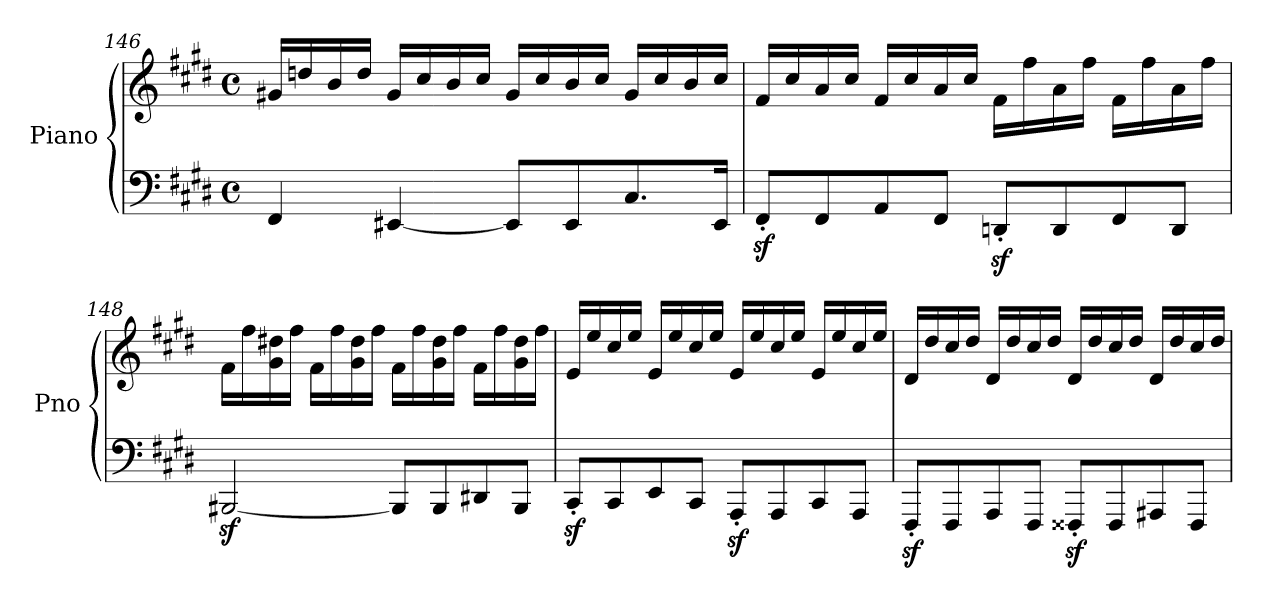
**kern	**kern
*part1	*part1
*staff2	*staff1
*I"Piano	*
*I'Pno	*
*clefF4	*clefG2
*k[f#c#g#d#]	*k[f#c#g#d#]
*M4/4	*M4/4
*met(c)	*met(c)
=146	=146
4FF#/	16g#X/LL
.	16ddn/
.	16b/
.	16dd/JJ
[4EE#X/	16g#/LL
.	16cc#/
.	16b/
.	16cc#/JJ
8EE#/L]	16g#/LL
.	16cc#/
8EE#/	16b/
.	16cc#/JJ
8.C#/	16g#/LL
.	16cc#/
.	16b/
16EE#/Jk	16cc#/JJ
=147	=147
8FF#z>'/L	16f#/LL
.	16cc#/
8FF#/	16a/
.	16cc#/JJ
8AA/	16f#/LL
.	16cc#/
8FF#/J	16a/
.	16cc#/JJ
8DDnz>'/L	16f#\LL
.	16ff#\
8DD/	16a\
.	16ff#\JJ
8FF#/	16f#\LL
.	16ff#\
8DD/J	16a\
.	16ff#\JJ
=148	=148
[2BBB#Xz>/	16f#\LL
.	16ff#\
.	16g#\ 16dd#X\
.	16ff#\JJ
.	16f#\LL
.	16ff#\
.	16g#\ 16dd#\
.	16ff#\JJ
8BBB#/L]	16f#\LL
.	16ff#\
8BBB#/	16g#\ 16dd#\
.	16ff#\JJ
8DD#X/	16f#\LL
.	16ff#\
8BBB#/J	16g#\ 16dd#\
.	16ff#\JJ
=149	=149
8CC#z>'/L	16e/LL
.	16ee/
8CC#/	16cc#/
.	16ee/JJ
8EE/	16e/LL
.	16ee/
8CC#/J	16cc#/
.	16ee/JJ
8AAAz>'/L	16e/LL
.	16ee/
8AAA/	16cc#/
.	16ee/JJ
8CC#/	16e/LL
.	16ee/
8AAA/J	16cc#/
.	16ee/JJ
=150	=150
8FFF#z>'/L	16d#/LL
.	16dd#/
8FFF#/	16cc#/
.	16dd#/JJ
8AAA/	16d#/LL
.	16dd#/
8FFF#/J	16cc#/
.	16dd#/JJ
8FFF##Xz>'/L	16d#/LL
.	16dd#/
8FFF##/	16cc#/
.	16dd#/JJ
8AAA#X/	16d#/LL
.	16dd#/
8FFF##/J	16cc#/
.	16dd#/JJ
=	=
*-	*-
